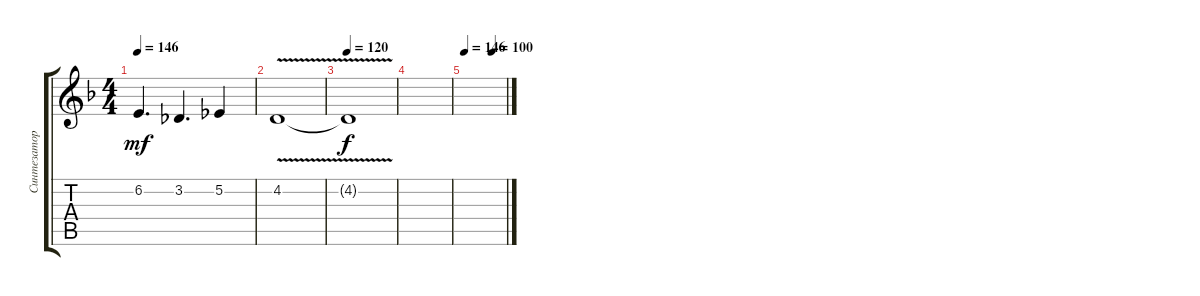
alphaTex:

\track ("Синтезатор" "Синтезатор") {instrument drawbarorgan}
\staff {score tabs}
\tuning (Eb4 Bb3 Gb3 Db3 Ab2 Eb2) {hide}
\ts (4 4)
\tempo 146
\clef g2
\ks dminor
6.2.4{d dy mf} 3.2.4{d} 5.2.4 |
4.2{v}.1 |
\tempo 120
4.2{t}.1{dy f} |
|
\tempo 146
\tempo (100 0.6666666666666666)
